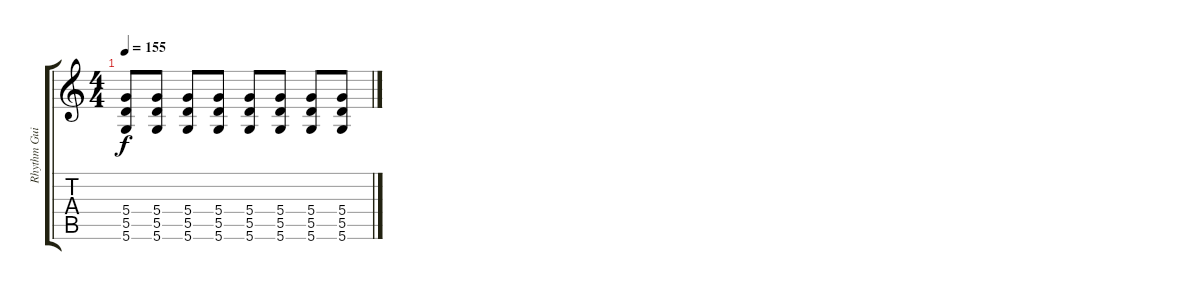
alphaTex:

\track ("Rhythm Guitar 1" "Rhythm Gui") {instrument distortionguitar}
\staff {score tabs}
\tuning (E4 B3 G3 D3 A2 D2) {hide}
\ts (4 4)
\tempo 155
\clef g2
\ks c
(5.4{t} 5.5{t} 5.6{t}).8{dy f} (5.4 5.5 5.6).8 (5.4 5.5 5.6).8 (5.4 5.5 5.6).8 (5.4 5.5 5.6).8 (5.4 5.5 5.6).8 (5.4 5.5 5.6).8 (5.4 5.5 5.6).8
